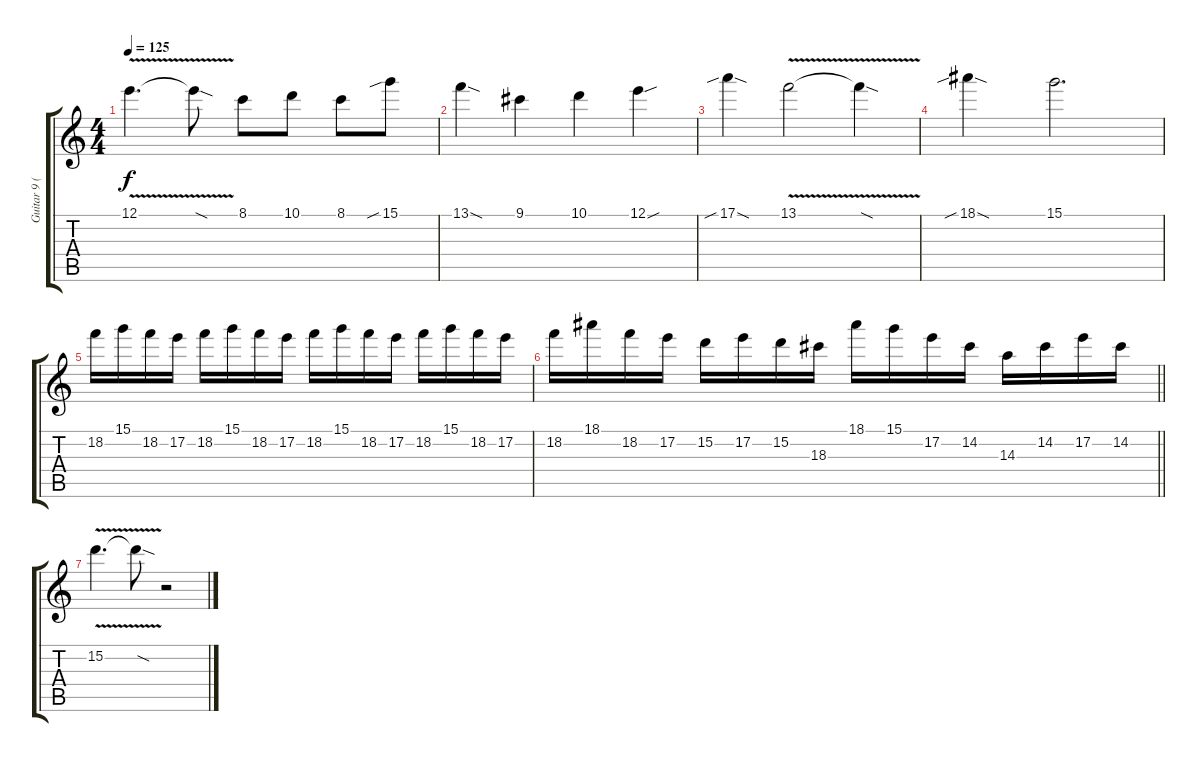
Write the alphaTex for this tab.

\track ("Guitar 9 (elec.)" "Guitar 9 (") {solo instrument overdrivenguitar}
\staff {score tabs}
\tuning (E4 B3 G3 D3 A2 E2) {hide}
\ts (4 4)
\tempo 125
\clef g2
\ks c
12.1{v}.4{d dy f} 12.1{sod t}.8 8.1.8 10.1.8 8.1.8 15.1{sib}.8 |
13.1{sod}.4 9.1.4 10.1.4 12.1{sou}.4 |
17.1{sib sod}.4 13.1{v}.2 13.1{sod t}.4 |
18.1{sib sod}.4 15.1.2{d} |
18.2.16 15.1.16 18.2.16 17.2.16 18.2.16 15.1.16 18.2.16 17.2.16 18.2.16 15.1.16 18.2.16 17.2.16 18.2.16 15.1.16 18.2.16 17.2.16 |
\barLineRight lightlight
18.2.16 18.1.16 18.2.16 17.2.16 15.2.16 17.2.16 15.2.16 18.3.16 18.1.16 15.1.16 17.2.16 14.2.16 14.3.16 14.2.16 17.2.16 14.2.16 |
15.2{v}.4{d} 15.2{sod t}.8 r.2
